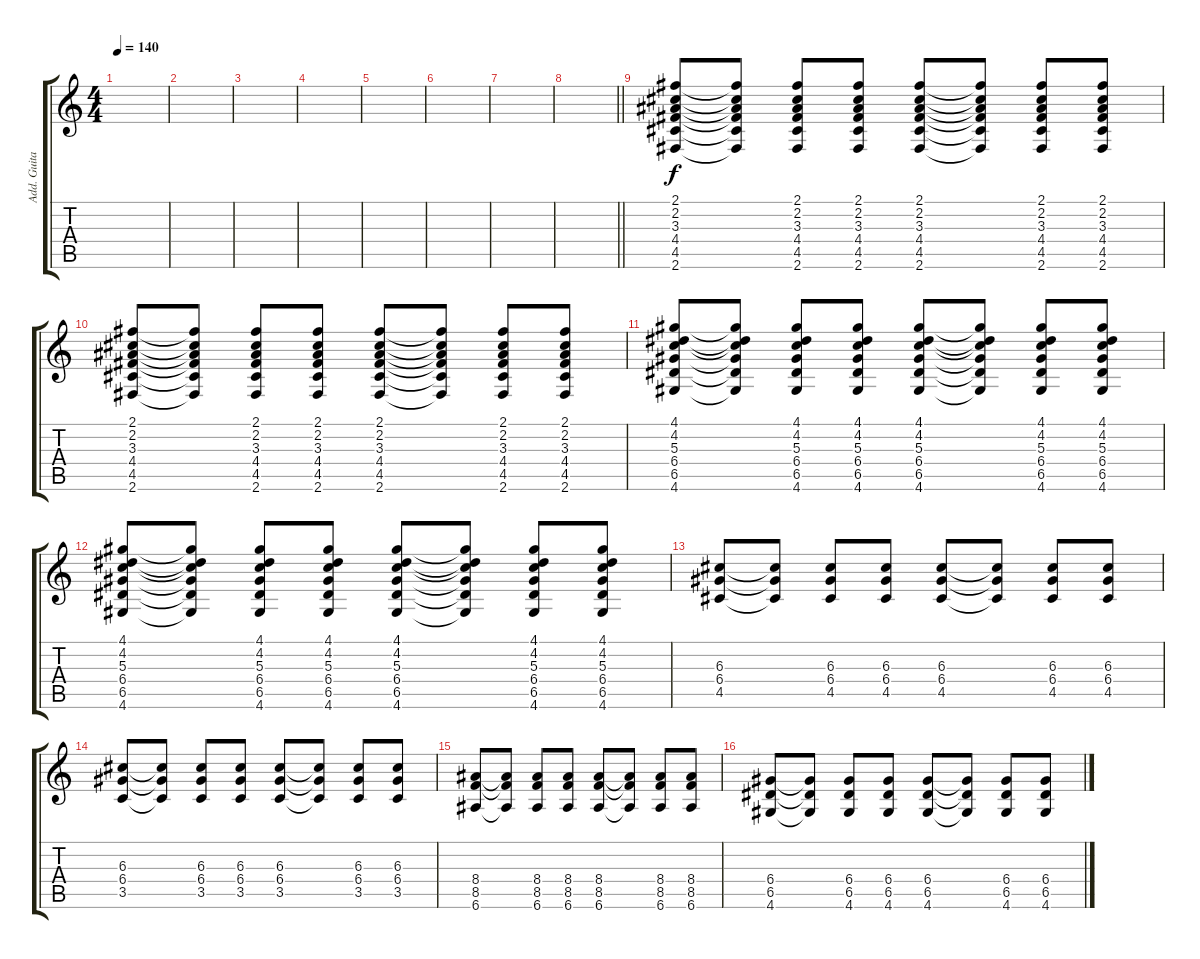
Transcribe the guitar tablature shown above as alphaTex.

\track ("Add. Guitar 2" "Add. Guita") {instrument acousticguitarsteel}
\staff {score tabs}
\tuning (E4 B3 G3 D3 A2 E2) {hide}
\ts (4 4)
\tempo 140
\clef g2
\ks c
|
|
|
|
|
|
|
\barLineRight lightlight
|
(2.1 2.2 3.3 4.4 4.5 2.6).8 (2.1{t} 2.2{t} 3.3{t} 4.4{t} 4.5{t} 2.6{t}).8 (2.1 2.2 3.3 4.4 4.5 2.6).8 (2.1 2.2 3.3 4.4 4.5 2.6).8 (2.1 2.2 3.3 4.4 4.5 2.6).8 (2.1{t} 2.2{t} 3.3{t} 4.4{t} 4.5{t} 2.6{t}).8 (2.1 2.2 3.3 4.4 4.5 2.6).8 (2.1 2.2 3.3 4.4 4.5 2.6).8 |
(2.1 2.2 3.3 4.4 4.5 2.6).8 (2.1{t} 2.2{t} 3.3{t} 4.4{t} 4.5{t} 2.6{t}).8 (2.1 2.2 3.3 4.4 4.5 2.6).8 (2.1 2.2 3.3 4.4 4.5 2.6).8 (2.1 2.2 3.3 4.4 4.5 2.6).8 (2.1{t} 2.2{t} 3.3{t} 4.4{t} 4.5{t} 2.6{t}).8 (2.1 2.2 3.3 4.4 4.5 2.6).8 (2.1 2.2 3.3 4.4 4.5 2.6).8 |
(4.1 4.2 5.3 6.4 6.5 4.6).8 (4.1{t} 4.2{t} 5.3{t} 6.4{t} 6.5{t} 4.6{t}).8 (4.1 4.2 5.3 6.4 6.5 4.6).8 (4.1 4.2 5.3 6.4 6.5 4.6).8 (4.1 4.2 5.3 6.4 6.5 4.6).8 (4.1{t} 4.2{t} 5.3{t} 6.4{t} 6.5{t} 4.6{t}).8 (4.1 4.2 5.3 6.4 6.5 4.6).8 (4.1 4.2 5.3 6.4 6.5 4.6).8 |
(4.1 4.2 5.3 6.4 6.5 4.6).8 (4.1{t} 4.2{t} 5.3{t} 6.4{t} 6.5{t} 4.6{t}).8 (4.1 4.2 5.3 6.4 6.5 4.6).8 (4.1 4.2 5.3 6.4 6.5 4.6).8 (4.1 4.2 5.3 6.4 6.5 4.6).8 (4.1{t} 4.2{t} 5.3{t} 6.4{t} 6.5{t} 4.6{t}).8 (4.1 4.2 5.3 6.4 6.5 4.6).8 (4.1 4.2 5.3 6.4 6.5 4.6).8 |
(6.3 6.4 4.5).8 (6.3{t} 6.4{t} 4.5{t}).8 (6.3 6.4 4.5).8 (6.3 6.4 4.5).8 (6.3 6.4 4.5).8 (6.3{t} 6.4{t} 4.5{t}).8 (6.3 6.4 4.5).8 (6.3 6.4 4.5).8 |
(6.3 6.4 3.5).8 (6.3{t} 6.4{t} 3.5{t}).8 (6.3 6.4 3.5).8 (6.3 6.4 3.5).8 (6.3 6.4 3.5).8 (6.3{t} 6.4{t} 3.5{t}).8 (6.3 6.4 3.5).8 (6.3 6.4 3.5).8 |
(8.4 8.5 6.6).8 (8.4{t} 8.5{t} 6.6{t}).8 (8.4 8.5 6.6).8 (8.4 8.5 6.6).8 (8.4 8.5 6.6).8 (8.4{t} 8.5{t} 6.6{t}).8 (8.4 8.5 6.6).8 (8.4 8.5 6.6).8 |
(6.4 6.5 4.6).8 (6.4{t} 6.5{t} 4.6{t}).8 (6.4 6.5 4.6).8 (6.4 6.5 4.6).8 (6.4 6.5 4.6).8 (6.4{t} 6.5{t} 4.6{t}).8 (6.4 6.5 4.6).8 (6.4 6.5 4.6).8
